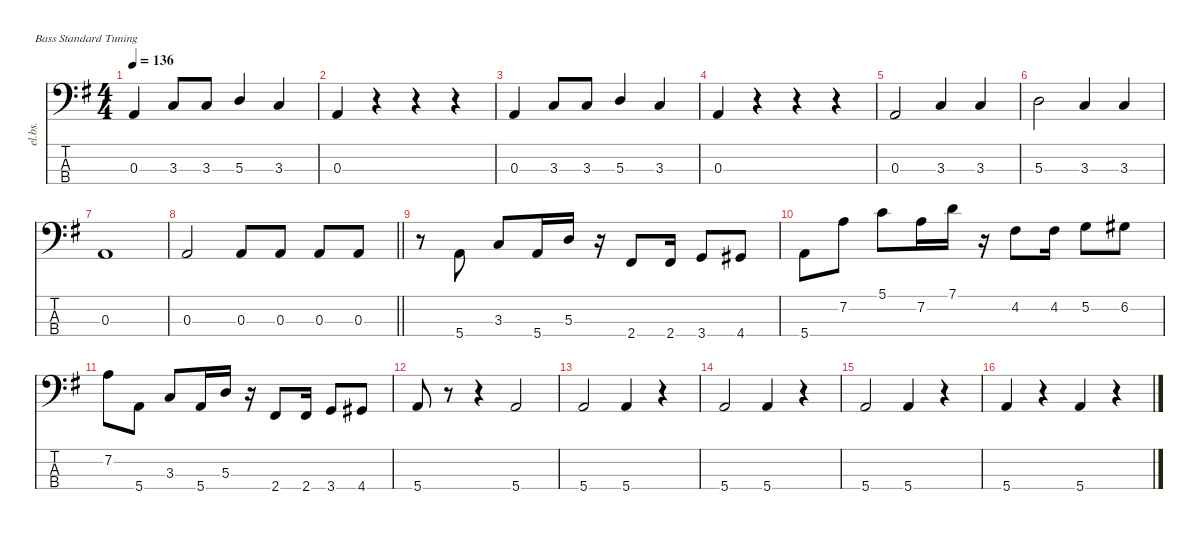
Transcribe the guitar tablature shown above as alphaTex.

\defaultSystemsLayout 4
\hideDynamics
\bracketExtendMode nobrackets
\otherSystemsTrackNameOrientation horizontal
\track ("Basse" "el.bs.") {instrument electricbassfinger}
\staff {score tabs}
\tuning (G2 D2 A1 E1)
\ts (4 4)
\tempo 136
\clef f4
\ks g
0.3{acc forcenatural}.4{dy f beam Up} 3.3{acc forcenatural}.8{beam Up} 3.3{acc forcenatural}.8{beam Up} 5.3{acc forcenatural}.4{beam Up} 3.3{acc forcenatural}.4{beam Up} |
0.3{acc forcenatural}.4{beam Up} r.4{beam Up} r.4{beam Up} r.4{beam Up} |
0.3{acc forcenatural}.4{beam Up} 3.3{acc forcenatural}.8{beam Up} 3.3{acc forcenatural}.8{beam Up} 5.3{acc forcenatural}.4{beam Up} 3.3{acc forcenatural}.4{beam Up} |
0.3{acc forcenatural}.4{beam Up} r.4{beam Up} r.4{beam Up} r.4{beam Up} |
0.3{acc forcenatural}.2{beam Up} 3.3{acc forcenatural}.4{beam Up} 3.3{acc forcenatural}.4{beam Up} |
5.3{acc forcenatural}.2{beam Down} 3.3{acc forcenatural}.4{beam Up} 3.3{acc forcenatural}.4{beam Up} |
0.3{acc forcenatural}.1{beam Up} |
\barLineRight lightlight
0.3{acc forcenatural}.2{beam Up} 0.3{acc forcenatural}.8{beam Up} 0.3{acc forcenatural}.8{beam Up} 0.3{acc forcenatural}.8{beam Up} 0.3{acc forcenatural}.8{beam Up} |
r.8{beam Down} 5.4{acc forcenatural}.8{beam Up} 3.3{acc forcenatural}.8{beam Up} 5.4{acc forcenatural}.16{beam Up} 5.3{acc forcenatural}.16{beam Up} r.16{beam Up} 2.4{acc #}.8{beam Up} 2.4{acc #}.16{beam Up} 3.4{acc forcenatural}.8{beam Up} 4.4{acc #}.8{beam Up} |
5.4{acc forcenatural}.8{beam Down} 7.2{acc forcenatural}.8{beam Down} 5.1{acc forcenatural}.8{beam Down} 7.2{acc forcenatural}.16{beam Down} 7.1{acc forcenatural}.16{beam Down} r.16{beam Down} 4.2{acc #}.8{beam Down} 4.2{acc #}.16{beam Down} 5.2{acc forcenatural}.8{beam Down} 6.2{acc #}.8{beam Down} |
7.2{acc forcenatural}.8{beam Down} 5.4{acc forcenatural}.8{beam Down} 3.3{acc forcenatural}.8{beam Up} 5.4{acc forcenatural}.16{beam Up} 5.3{acc forcenatural}.16{beam Up} r.16{beam Up} 2.4{acc #}.8{beam Up} 2.4{acc #}.16{beam Up} 3.4{acc forcenatural}.8{beam Up} 4.4{acc #}.8{beam Up} |
5.4{acc forcenatural}.8{beam Up} r.8{beam Up} r.4{beam Up} 5.4{acc forcenatural}.2{beam Up} |
5.4{acc forcenatural}.2{beam Up} 5.4{acc forcenatural}.4{beam Up} r.4{beam Up} |
5.4{acc forcenatural}.2{beam Up} 5.4{acc forcenatural}.4{beam Up} r.4{beam Up} |
5.4{acc forcenatural}.2{beam Up} 5.4{acc forcenatural}.4{beam Up} r.4{beam Up} |
5.4{acc forcenatural}.4{beam Up} r.4{beam Up} 5.4{acc forcenatural}.4{beam Up} r.4{beam Up}
